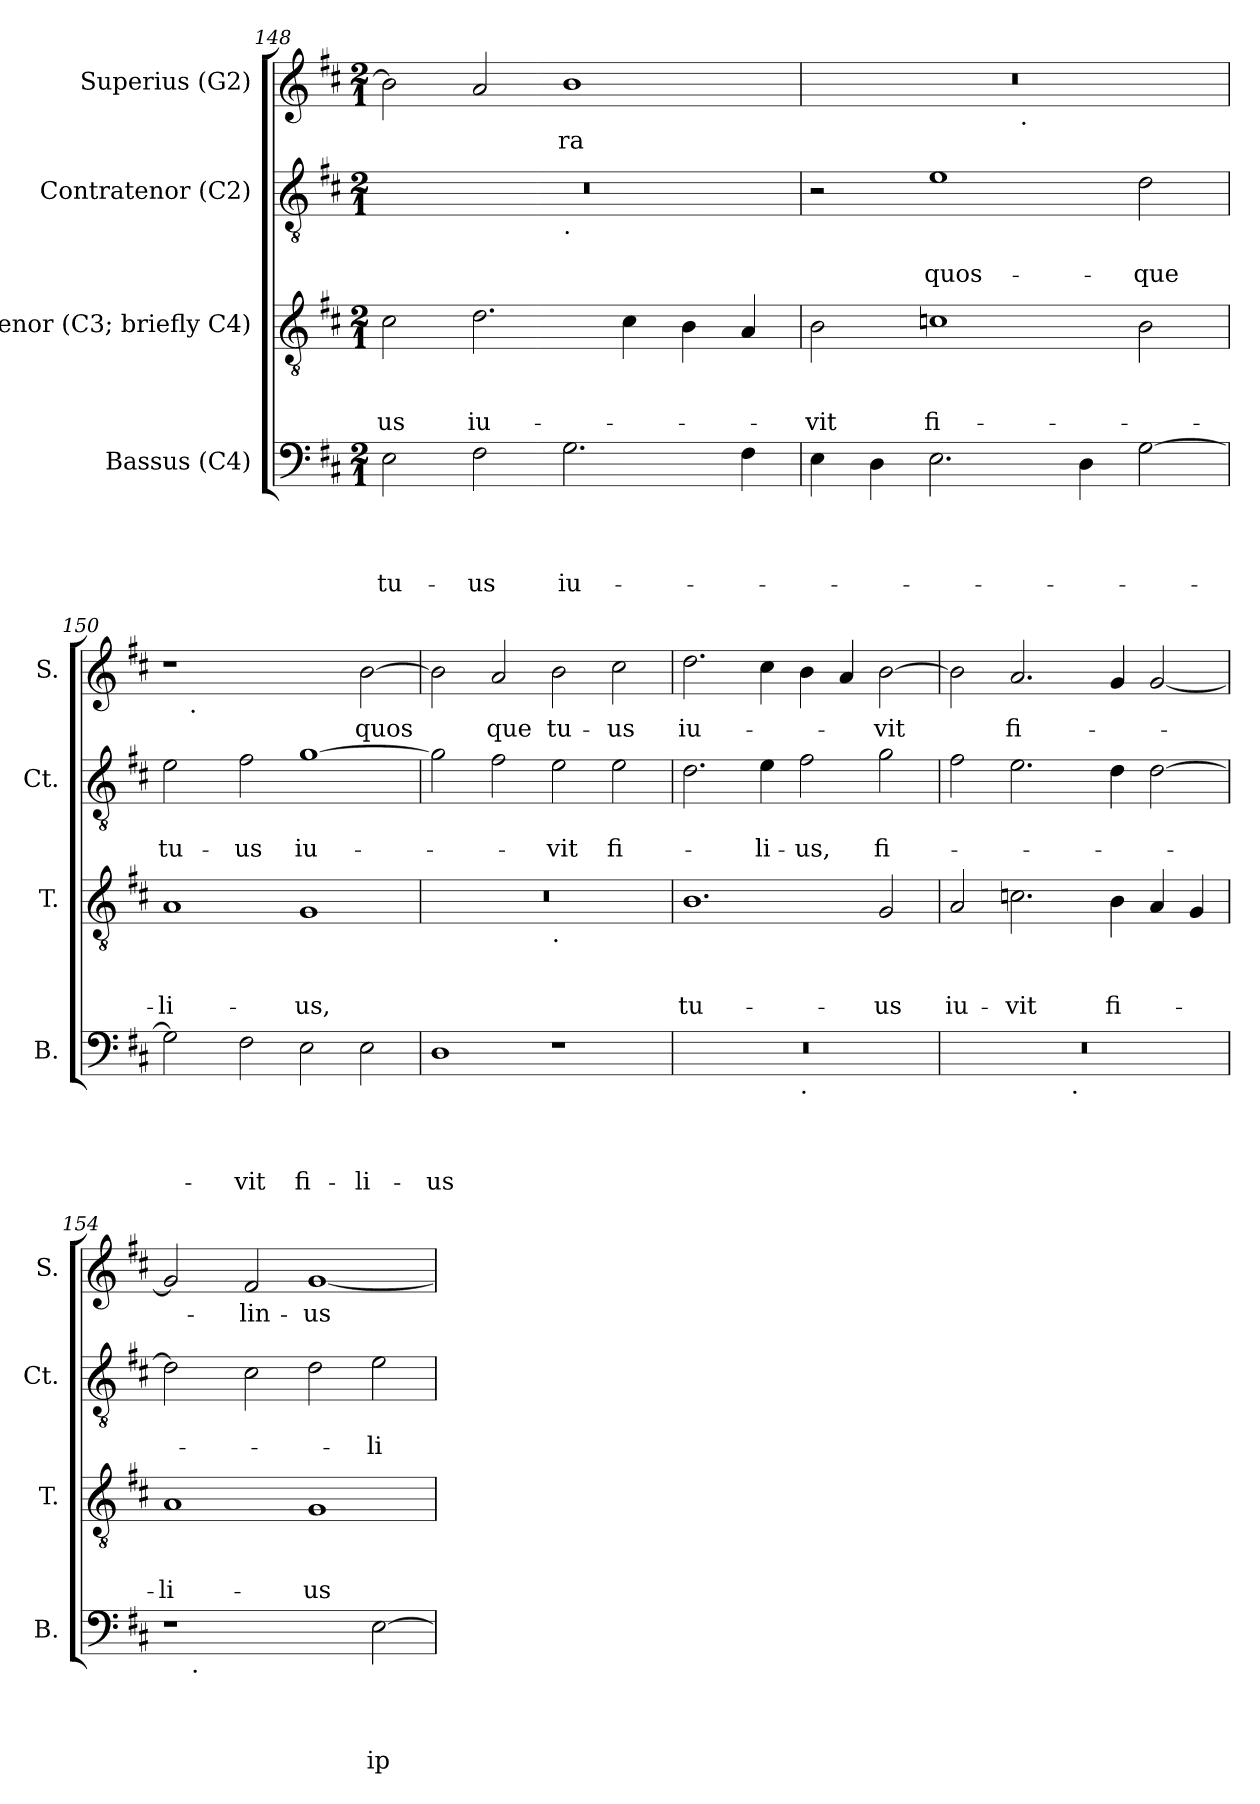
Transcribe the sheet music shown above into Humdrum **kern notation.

**kern	**text	**text	**text	**text	**kern	**text	**text	**text	**kern	**text	**text	**kern	**text
*part4	*part4	*part4	*part4	*part4	*part3	*part3	*part3	*part3	*part2	*part2	*part2	*part1	*part1
*staff4	*staff4	*staff4	*staff4	*staff4	*staff3	*staff3	*staff3	*staff3	*staff2	*staff2	*staff2	*staff1	*staff1
*I"Bassus (C4)	*	*	*	*	*I"Tenor (C3; briefly C4)	*	*	*	*I"Contratenor (C2)	*	*	*I"Superius (G2)	*
*I'B.	*	*	*	*	*I'T.	*	*	*	*I'Ct.	*	*	*I'S.	*
*clefF4	*	*	*	*	*clefGv2	*	*	*	*clefGv2	*	*	*clefG2	*
*k[f#c#]	*	*	*	*	*k[f#c#]	*	*	*	*k[f#c#]	*	*	*k[f#c#]	*
*D:	*	*	*	*	*D:	*	*	*	*D:	*	*	*D:	*
*M2/1	*	*	*	*	*M2/1	*	*	*	*M2/1	*	*	*M2/1	*
=148	=148	=148	=148	=148	=148	=148	=148	=148	=148	=148	=148	=148	=148
!	!	!	!	!LO:LY:b	!	!	!	!LO:LY:b	!	!	!	!	!
*	*	*	*	*	*	*	*	*	*^	*	*	*	*
2E\	.	.	.	tu-	2c#\	.	.	-us	0r	1ryy	.	.	2b\]	.
!	!	!	!	!LO:LY:b	!	!	!	!LO:LY:b	!	!	!	!	!	!
2F#\	.	.	.	-us	2.d\	.	.	iu-	.	.	.	.	2a/	.
!	!	!	!	!	!	!	!	!	!	!LO:TX:b:t=.	!	!	!	!
!	!	!	!	!LO:LY:b	!	!	!	!	!	!	!	!	!	!LO:LY:b
2.G\	.	.	.	iu-	.	.	.	.	.	1ryy	.	.	1b	-ra
.	.	.	.	.	4c#\	.	.	.	.	.	.	.	.	.
.	.	.	.	.	4B\	.	.	.	.	.	.	.	.	.
4F#\	.	.	.	.	4A/	.	.	.	.	.	.	.	.	.
=149	=149	=149	=149	=149	=149	=149	=149	=149	=149	=149	=149	=149	=149	=149
!	!	!	!	!	!	!	!	!LO:LY:b	!	!	!	!	!	!
*	*	*	*	*	*	*	*	*	*v	*v	*	*	*^	*
4E\	.	.	.	.	2B\	.	.	-vit	2r	.	.	0r	1ryy	.
4D\	.	.	.	.	.	.	.	.	.	.	.	.	.	.
!	!	!	!	!	!	!	!	!LO:LY:b	!	!	!LO:LY:b	!	!	!
2.E\	.	.	.	.	1c	.	.	fi-	1e	.	quos-	.	.	.
!	!	!	!	!	!	!	!	!	!	!	!	!	!LO:TX:b:t=.	!
.	.	.	.	.	.	.	.	.	.	.	.	.	1ryy	.
4D\	.	.	.	.	.	.	.	.	.	.	.	.	.	.
!	!	!	!	!	!	!	!	!	!	!	!LO:LY:b	!	!	!
[>2G\	.	.	.	.	2B\	.	.	.	2d\	.	-que	.	.	.
=150	=150	=150	=150	=150	=150	=150	=150	=150	=150	=150	=150	=150	=150	=150
!	!	!	!	!	!	!	!	!LO:LY:b:rj	!	!	!LO:LY:b	!	!	!
2G\]	.	.	.	.	1A	.	.	-li-	2e\	.	tu-	1r	8ryy	.
!	!	!	!	!	!	!	!	!	!	!	!	!	!LO:TX:b:t=.	!
.	.	.	.	.	.	.	.	.	.	.	.	.	1...ryy	.
!	!	!	!	!LO:LY:b	!	!	!	!	!	!	!LO:LY:b	!	!	!
2F#\	.	.	.	-vit	.	.	.	.	2f#\	.	-us	.	.	.
!	!	!	!	!LO:LY:b	!	!	!	!LO:LY:b	!	!	!LO:LY:b	!	!	!
2E\	.	.	.	fi-	1G	.	.	-us,	[<1g	.	iu-	2ryy	.	.
!	!	!	!	!LO:LY:b	!	!	!	!	!	!	!	!	!	!LO:LY:b
2E\	.	.	.	-li-	.	.	.	.	.	.	.	[<2b\	.	quos
!!LO:LB:g=z
=151	=151	=151	=151	=151	=151	=151	=151	=151	=151	=151	=151	=151	=151	=151
!	!	!	!	!LO:LY:b	!	!	!	!	!	!	!	!	!	!
*	*	*	*	*	*^	*	*	*	*	*	*	*v	*v	*
1D	.	.	.	-us	0r	1ryy	.	.	.	2g\]	.	.	2b\]	.
!	!	!	!	!	!	!	!	!	!	!	!	!	!	!LO:LY:b
.	.	.	.	.	.	.	.	.	.	2f#\	.	.	2a/	que
!	!	!	!	!	!	!LO:TX:b:t=.	!	!	!	!	!	!	!	!
!	!	!	!	!	!	!	!	!	!	!	!	!LO:LY:b	!	!LO:LY:b
1r	.	.	.	.	.	1ryy	.	.	.	2e\	.	-vit	2b\	tu-
!	!	!	!	!	!	!	!	!	!	!	!	!LO:LY:b	!	!LO:LY:b
.	.	.	.	.	.	.	.	.	.	2e\	.	fi-	2cc#\	-us
=152	=152	=152	=152	=152	=152	=152	=152	=152	=152	=152	=152	=152	=152	=152
!	!	!	!	!	!	!	!	!	!LO:LY:b	!	!	!	!	!LO:LY:b
*^	*	*	*	*	*v	*v	*	*	*	*	*	*	*	*
0r	1ryy	.	.	.	.	1.B	.	.	tu-	2.d\	.	.	2.dd\	iu-
!	!	!	!	!	!	!	!	!	!	!	!	!LO:LY:b	!	!
.	.	.	.	.	.	.	.	.	.	4e\	.	-li-	4cc#\	.
!	!LO:TX:b:t=.	!	!	!	!	!	!	!	!	!	!	!	!	!
!	!	!	!	!	!	!	!	!	!	!	!	!LO:LY:b	!	!
.	1ryy	.	.	.	.	.	.	.	.	2f#\	.	-us,	4b\	.
.	.	.	.	.	.	.	.	.	.	.	.	.	4a/	.
!	!	!	!	!	!	!	!	!	!LO:LY:b	!	!	!LO:LY:b	!	!LO:LY:b
.	.	.	.	.	.	2G/	.	.	-us	2g\	.	fi-	[>2b\	-vit
=153	=153	=153	=153	=153	=153	=153	=153	=153	=153	=153	=153	=153	=153	=153
!	!	!	!	!	!	!	!	!	!LO:LY:b	!	!	!	!	!
0r	1ryy	.	.	.	.	2A/	.	.	iu-	2f#\	.	.	2b\]	.
!	!	!	!	!	!	!	!	!	!LO:LY:b	!	!	!	!	!LO:LY:b
.	.	.	.	.	.	2.c\	.	.	-vit	2.e\	.	.	2.a/	fi-
!	!LO:TX:b:t=.	!	!	!	!	!	!	!	!	!	!	!	!	!
.	1ryy	.	.	.	.	.	.	.	.	.	.	.	.	.
!	!	!	!	!	!	!	!	!	!LO:LY:b	!	!	!	!	!
.	.	.	.	.	.	4B\	.	.	fi-	4d\	.	.	4g/	.
.	.	.	.	.	.	4A/	.	.	.	[>2d\	.	.	[<2g/	.
.	.	.	.	.	.	4G/	.	.	.	.	.	.	.	.
=154	=154	=154	=154	=154	=154	=154	=154	=154	=154	=154	=154	=154	=154	=154
!	!	!	!	!	!	!	!	!	!LO:LY:b:rj	!	!	!	!	!
1r	8ryy	.	.	.	.	1A	.	.	-li-	2d\]	.	.	2g/]	.
!	!LO:TX:b:t=.	!	!	!	!	!	!	!	!	!	!	!	!	!
.	1...ryy	.	.	.	.	.	.	.	.	.	.	.	.	.
!	!	!	!	!	!	!	!	!	!	!	!	!	!	!LO:LY:b
.	.	.	.	.	.	.	.	.	.	2c#\	.	.	2f#/	-lin-
!	!	!	!	!	!	!	!	!	!LO:LY:b	!	!	!	!	!LO:LY:b
2ryy	.	.	.	.	.	1G	.	.	-us	2d\	.	.	[<1g	-us
!	!	!	!	!	!LO:LY:b	!	!	!	!	!	!	!LO:LY:b	!	!
[<2E\	.	.	.	.	ip-	.	.	.	.	2e\	.	-li-	.	.
*v	*v	*	*	*	*	*	*	*	*	*	*	*	*	*
=	=	=	=	=	=	=	=	=	=	=	=	=	=
*-	*-	*-	*-	*-	*-	*-	*-	*-	*-	*-	*-	*-	*-
